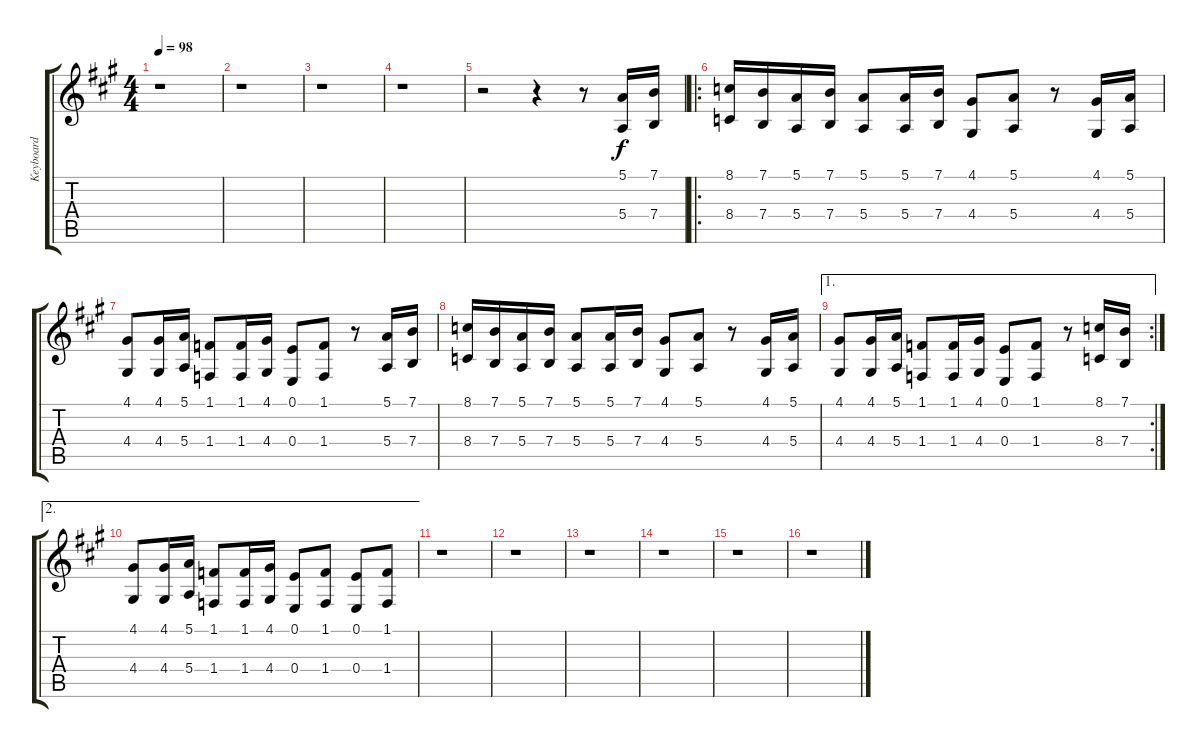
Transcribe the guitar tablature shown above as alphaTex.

\track ("Keyboard" "Keyboard") {instrument stringensemble1}
\staff {score tabs}
\tuning (E4 B3 E3 E3 B2 E2) {hide}
\ts (4 4)
\tempo 98
\clef g2
\ks a
r.1{dy f} |
r.1 |
r.1 |
r.1 |
r.2 r.4 r.8 (5.1 5.4).16 (7.1 7.4).16 |
\ro
(8.1 8.4).16 (7.1 7.4).16 (5.1 5.4).16 (7.1 7.4).16 (5.1 5.4).8 (5.1 5.4).16 (7.1 7.4).16 (4.1 4.4).8 (5.1 5.4).8 r.8 (4.1 4.4).16 (5.1 5.4).16 |
(4.1 4.4).8 (4.1 4.4).16 (5.1 5.4).16 (1.1 1.4).8 (1.1 1.4).16 (4.1 4.4).16 (0.1 0.4).8 (1.1 1.4).8 r.8 (5.1 5.4).16 (7.1 7.4).16 |
(8.1 8.4).16 (7.1 7.4).16 (5.1 5.4).16 (7.1 7.4).16 (5.1 5.4).8 (5.1 5.4).16 (7.1 7.4).16 (4.1 4.4).8 (5.1 5.4).8 r.8 (4.1 4.4).16 (5.1 5.4).16 |
\ae 1
\rc 2
(4.1 4.4).8 (4.1 4.4).16 (5.1 5.4).16 (1.1 1.4).8 (1.1 1.4).16 (4.1 4.4).16 (0.1 0.4).8 (1.1 1.4).8 r.8 (8.1 8.4).16 (7.1 7.4).16 |
\ae 2
(4.1 4.4).8 (4.1 4.4).16 (5.1 5.4).16 (1.1 1.4).8 (1.1 1.4).16 (4.1 4.4).16 (0.1 0.4).8 (1.1 1.4).8 (0.1 0.4).8 (1.1 1.4).8 |
r.1 |
r.1 |
r.1 |
r.1 |
r.1 |
r.1
